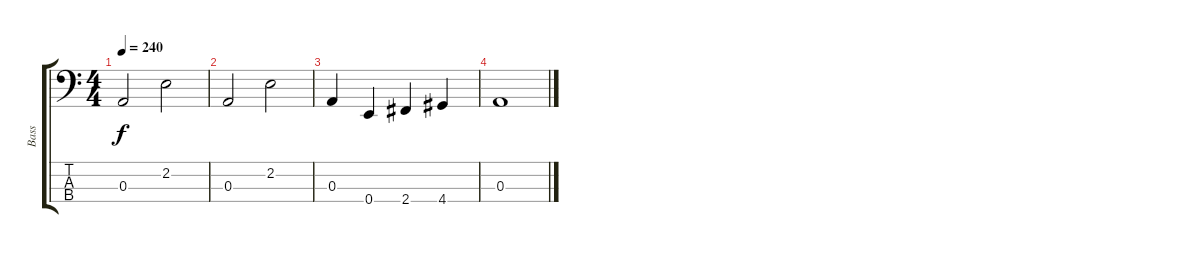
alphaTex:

\track ("Bass" "Bass") {instrument electricbassfinger}
\staff {score tabs}
\tuning (G2 D2 A1 E1) {hide}
\ts (4 4)
\tempo 240
\clef f4
\ks c
0.3.2{dy f} 2.2.2 |
0.3.2 2.2.2 |
0.3.4 0.4.4 2.4.4 4.4.4 |
0.3.1
